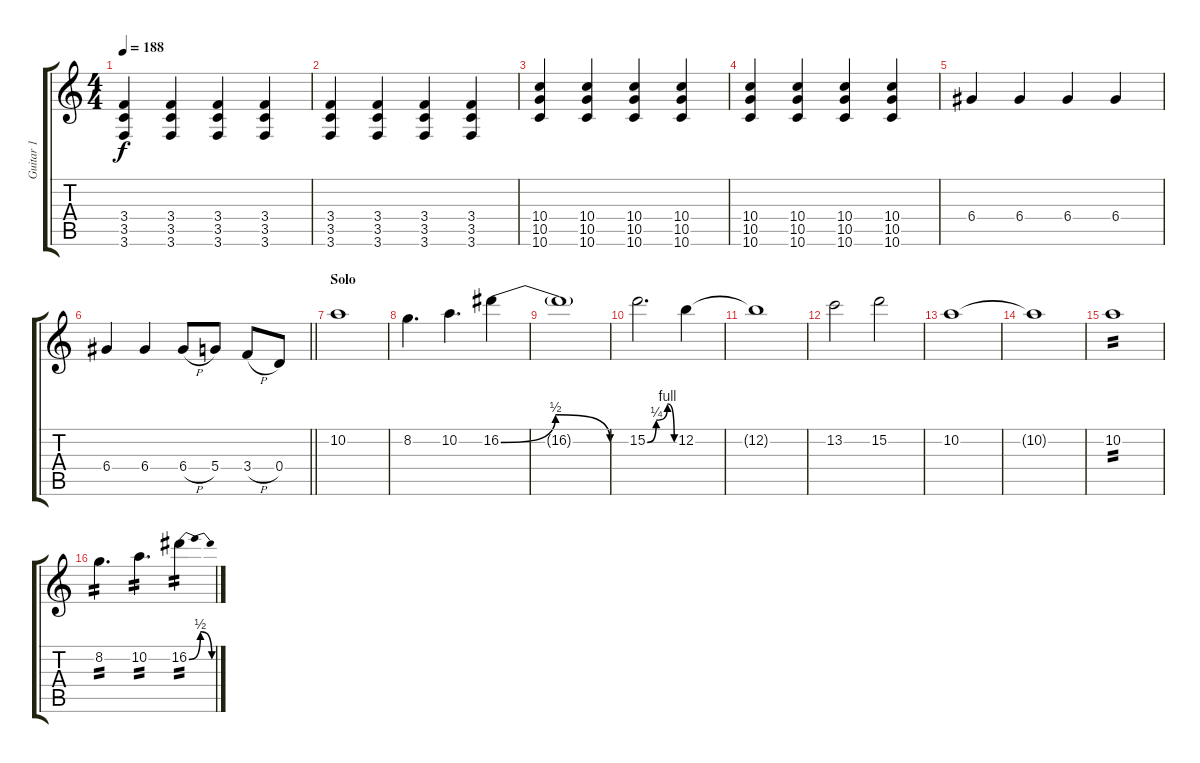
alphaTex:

\track ("Guitar 1" "Guitar 1") {instrument distortionguitar}
\staff {score tabs}
\tuning (E4 B3 G3 D3 A2 D2) {hide}
\ts (4 4)
\tempo 188
\clef g2
\ks c
(3.4 3.5 3.6).4{dy f} (3.4 3.5 3.6).4 (3.4 3.5 3.6).4 (3.4 3.5 3.6).4 |
(3.4 3.5 3.6).4 (3.4 3.5 3.6).4 (3.4 3.5 3.6).4 (3.4 3.5 3.6).4 |
(10.4 10.5 10.6).4 (10.4 10.5 10.6).4 (10.4 10.5 10.6).4 (10.4 10.5 10.6).4 |
(10.4 10.5 10.6).4 (10.4 10.5 10.6).4 (10.4 10.5 10.6).4 (10.4 10.5 10.6).4 |
6.4.4 6.4.4 6.4.4 6.4.4 |
\barLineRight lightlight
6.4.4 6.4.4 6.4{h}.8 5.4.8 3.4{h}.8 0.4.8 |
\section ("" "Solo")
10.2.1 |
8.2.4{d} 10.2.4{d} 16.2{be (bendrelease 0 0 15 2 50 2 60 0)}.4 |
16.2{t}.1 |
15.2{be (custom 0 0 20 1 45 4 60 0)}.2{d} 12.2.4 |
12.2{t}.1 |
13.2.2 15.2.2 |
10.2.1 |
10.2{t}.1 |
10.2.1{tp 2} |
8.2.4{d tp 2} 10.2.4{d tp 2} 16.2{be (bendrelease 0 0 15 2 50 2 60 0)}.4{tp 2}
